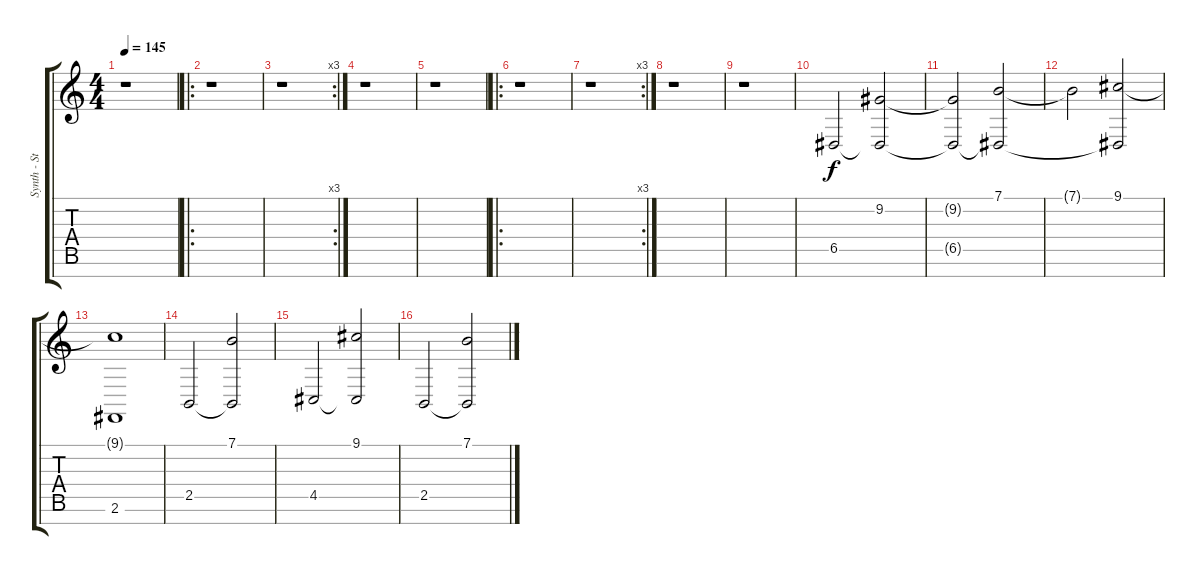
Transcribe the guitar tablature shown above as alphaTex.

\track ("Synth - Strings" "Synth - St") {instrument stringensemble1}
\staff {score tabs}
\tuning (E4 B3 G3 D3 A2 E2 B1) {hide}
\ts (4 4)
\tempo 145
\clef g2
\ks c
r.1{dy f} |
\ro
r.1 |
\rc 3
r.1 |
r.1 |
r.1 |
\ro
r.1 |
\rc 3
r.1 |
r.1 |
r.1 |
6.5.2 (9.2 6.5{t}).2 |
(9.2{t} 6.5{t}).2 (7.1 6.5{t}).2 |
7.1{t}.2 (9.1 6.5{t}).2 |
(9.1{t} 2.6).1 |
2.5.2 (7.1 2.5{t}).2 |
4.5.2 (9.1 4.5{t}).2 |
2.5.2 (7.1 2.5{t}).2
